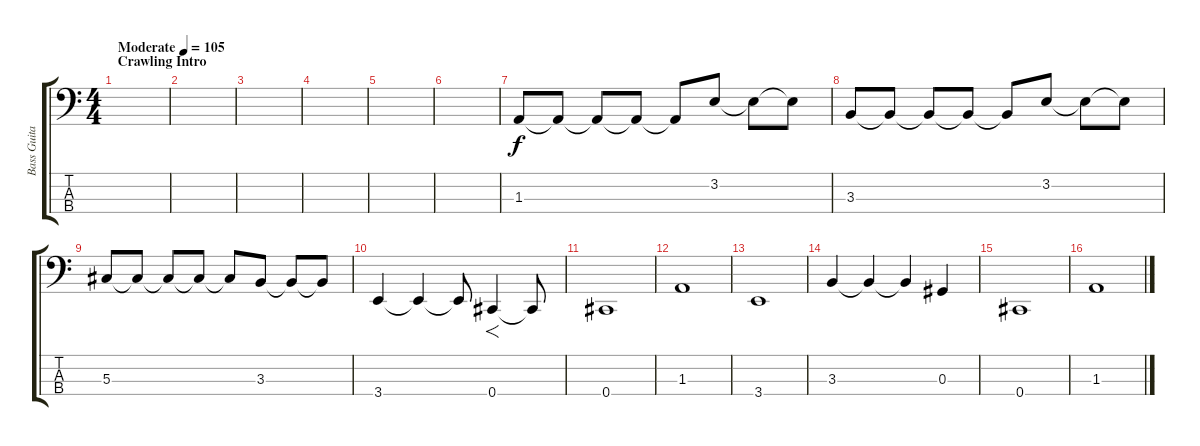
\track ("Bass Guitar - Pheonix" "Bass Guita") {instrument electricbassfinger}
\staff {score tabs}
\tuning (Gb2 Db2 Ab1 Db1) {hide}
\ts (4 4)
\section ("" "Crawling Intro")
\tempo (105 "Moderate")
\clef f4
\ks c
|
|
|
|
|
|
1.3.8 1.3{t}.8 1.3{t}.8 1.3{t}.8 1.3{t}.8 3.2.8 3.2{t}.8 3.2{t}.8 |
3.3.8 3.3{t}.8 3.3{t}.8 3.3{t}.8 3.3{t}.8 3.2.8 3.2{t}.8 3.2{t}.8 |
5.3.8 5.3{t}.8 5.3{t}.8 5.3{t}.8 5.3{t}.8 3.3.8 3.3{t}.8 3.3{t}.8 |
3.4.4 3.4{t}.4 3.4{t}.8 0.4.4{f} 0.4{t}.8 |
0.4.1 |
1.3.1 |
3.4.1 |
3.3.4 3.3{t}.4 3.3{t}.4 0.3.4 |
0.4.1 |
1.3.1
